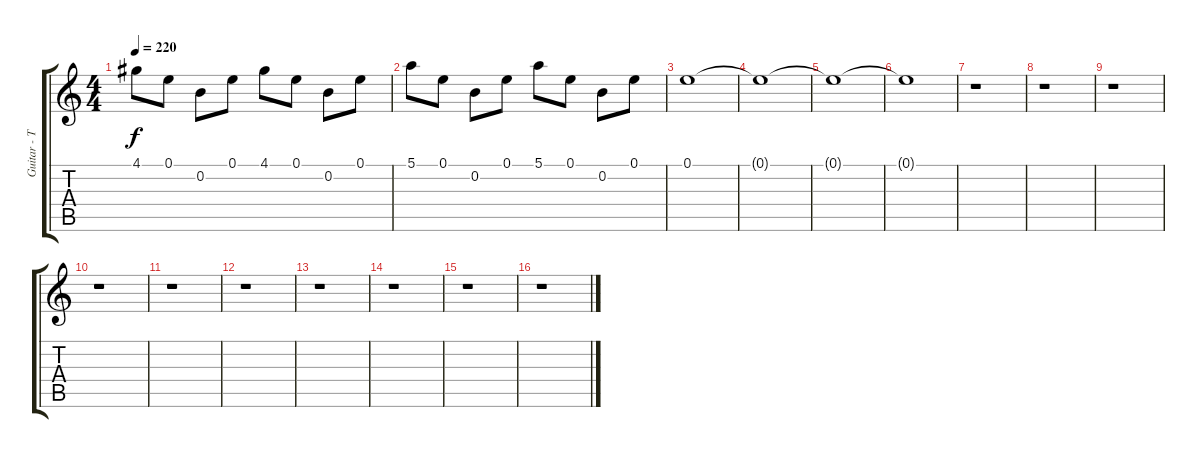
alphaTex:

\track ("Guitar - Tom Mattew Delonge" "Guitar - T") {instrument distortionguitar}
\staff {score tabs}
\tuning (E4 B3 G3 D3 A2 E2) {hide}
\ts (4 4)
\tempo 220
\clef g2
\ks c
4.1.8{dy f} 0.1.8 0.2.8 0.1.8 4.1.8 0.1.8 0.2.8 0.1.8 |
5.1.8 0.1.8 0.2.8 0.1.8 5.1.8 0.1.8 0.2.8 0.1.8 |
0.1.1 |
0.1{t}.1 |
0.1{t}.1 |
0.1{t}.1 |
r.1 |
r.1 |
r.1 |
r.1 |
r.1 |
r.1 |
r.1 |
r.1 |
r.1 |
r.1
